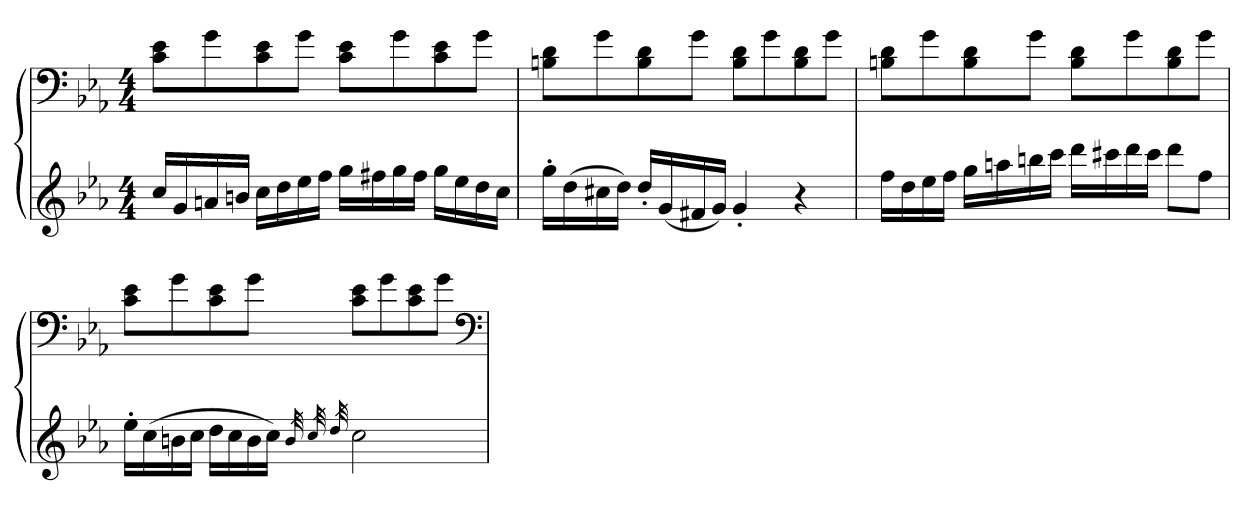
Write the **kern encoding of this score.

**kern	**kern
*part1	*part1
*staff2	*staff1
*clefG2	*clefF4
*k[b-e-a-]	*k[b-e-a-]
*c:	*c:
*M4/4	*M4/4
=	=
16ccLL	8c 8e-L
16g	.
16an	8g
16bnJJ	.
16ccLL	8c 8e-
16dd	.
16ee-	8gJ
16ffJJ	.
16ggLL	8c 8e-L
16ff#X	.
16gg	8g
16ff#JJ	.
16ggLL	8c 8e-
16ee-	.
16dd	8gJ
16ccJJ	.
=	=
16gg'LL	8Bn 8dL
(16dd	.
16cc#X	8g
16ddJJ)	.
16dd'LL	8B 8d
(16g	.
16f#X	8gJ
16gJJ)	.
4g'	8B 8dL
.	8g
4r	8B 8d
.	8gJ
=	=
16ffLL	8Bn 8dL
16dd	.
16ee-	8g
16ffJJ	.
16ggLL	8B 8d
16aan	.
16bbn	8gJ
16cccJJ	.
16dddLL	8B 8dL
16ccc#X	.
16ddd	8g
16ccc#JJ	.
8dddL	8B 8d
8ffJ	8gJ
=	=
16ee-'LL	8c 8e-L
(16cc	.
16bn	8g
16ccJJ	.
16ddLL	8c 8e-
16cc	.
16b	8gJ
16ccJJ)	.
32qb	.
32qcc	.
32qdd	.
2cc	8c 8e-L
.	8g
.	8c 8e-
.	8gJ
*	*clefF4
=	=
*-	*-
